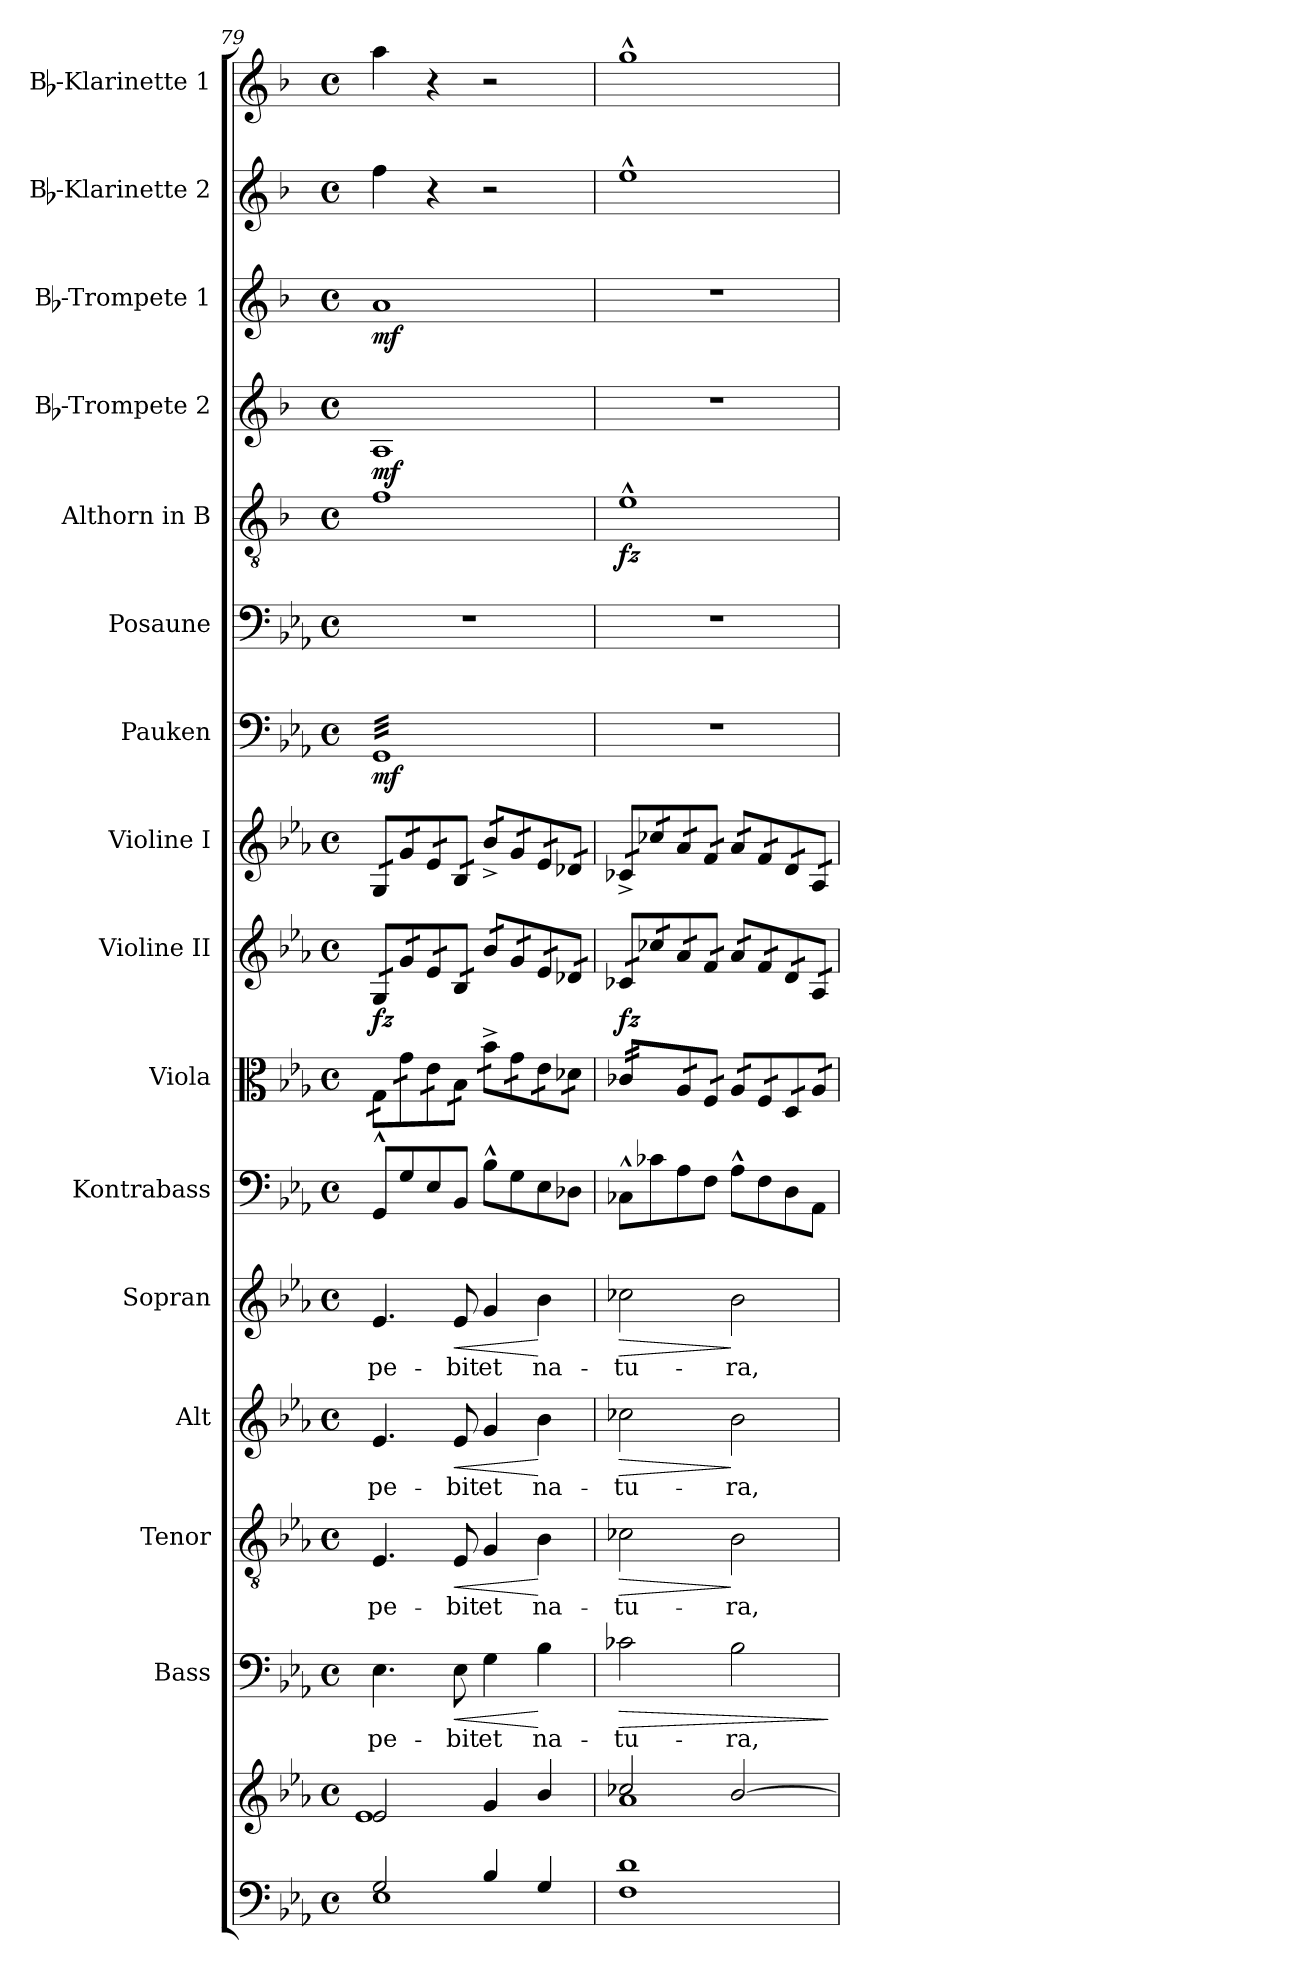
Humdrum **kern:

**kern	**kern	**kern	**text	**dynam	**kern	**text	**dynam	**kern	**text	**dynam	**kern	**text	**dynam	**kern	**kern	**kern	**dynam	**kern	**kern	**dynam	**kern	**kern	**dynam	**kern	**dynam	**kern	**dynam	**kern	**kern
*part16	*part16	*part15	*part15	*part15	*part14	*part14	*part14	*part13	*part13	*part13	*part12	*part12	*part12	*part11	*part10	*part9	*part9	*part8	*part7	*part7	*part6	*part5	*part5	*part4	*part4	*part3	*part3	*part2	*part1
*staff17	*staff16	*staff15	*staff15	*staff15	*staff14	*staff14	*staff14	*staff13	*staff13	*staff13	*staff12	*staff12	*staff12	*staff11	*staff10	*staff9	*staff9	*staff8	*staff7	*staff7	*staff6	*staff5	*staff5	*staff4	*staff4	*staff3	*staff3	*staff2	*staff1
*	*	*I"Bass	*	*	*I"Tenor	*	*	*I"Alt	*	*	*I"Sopran	*	*	*I"Kontrabass	*I"Viola	*I"Violine II	*	*I"Violine I	*I"Pauken	*	*I"Posaune	*I"Althorn in B	*	*I"Bb-Trompete 2	*	*I"Bb-Trompete 1	*	*I"Bb-Klarinette 2	*I"Bb-Klarinette 1
*	*	*I'B.	*	*	*I'T.	*	*	*I'A.	*	*	*I'S.	*	*	*I'Kb.	*I'Vla.	*I'Vl. II	*	*I'Vl. I	*I'Pk.	*	*I'Pos.	*	*	*I'Bb Trp. 2	*	*I'Bb Trp. 1	*	*I'Bb Kl. 2	*I'Bb Kl. 1
*clefF4	*clefG2	*clefF4	*	*	*clefGv2	*	*	*clefG2	*	*	*clefG2	*	*	*clefF4	*clefC3	*clefG2	*	*clefG2	*clefF4	*	*clefF4	*clefGv2	*	*clefG2	*	*clefG2	*	*clefG2	*clefG2
*	*	*	*	*	*	*	*	*	*	*	*	*	*	*ITrd7c12	*	*	*	*	*	*	*	*ITrd1c2	*	*ITrd1c2	*	*ITrd1c2	*	*ITrd1c2	*ITrd1c2
*k[b-e-a-]	*k[b-e-a-]	*k[b-e-a-]	*	*	*k[b-e-a-]	*	*	*k[b-e-a-]	*	*	*k[b-e-a-]	*	*	*k[b-e-a-]	*k[b-e-a-]	*k[b-e-a-]	*	*k[b-e-a-]	*k[b-e-a-]	*	*k[b-e-a-]	*k[b-e-a-]	*	*k[b-e-a-]	*	*k[b-e-a-]	*	*k[b-e-a-]	*k[b-e-a-]
*E-:	*E-:	*E-:	*	*	*E-:	*	*	*E-:	*	*	*E-:	*	*	*E-:	*E-:	*E-:	*	*E-:	*E-:	*	*E-:	*E-:	*	*E-:	*	*E-:	*	*E-:	*E-:
*M4/4	*M4/4	*M4/4	*	*	*M4/4	*	*	*M4/4	*	*	*M4/4	*	*	*M4/4	*M4/4	*M4/4	*	*M4/4	*M4/4	*	*M4/4	*M4/4	*	*M4/4	*	*M4/4	*	*M4/4	*M4/4
*met(c)	*met(c)	*met(c)	*	*	*met(c)	*	*	*met(c)	*	*	*met(c)	*	*	*met(c)	*met(c)	*met(c)	*	*met(c)	*met(c)	*	*met(c)	*met(c)	*	*met(c)	*	*met(c)	*	*met(c)	*met(c)
=79	=79	=79	=79	=79	=79	=79	=79	=79	=79	=79	=79	=79	=79	=79	=79	=79	=79	=79	=79	=79	=79	=79	=79	=79	=79	=79	=79	=79	=79
*^	*^	*	*	*	*	*	*	*	*	*	*	*	*	*	*	*	*	*	*	*	*	*	*	*	*	*	*	*	*
!	!	!	!	!	!LO:LY:b	!	!	!LO:LY:b	!	!	!LO:LY:b	!	!	!LO:LY:b	!	!	!	!	!LO:DY:b	!	!	!LO:DY:b	!	!	!	!	!LO:DY:b	!	!LO:DY:b	!	!
*	*	*	*	*	*	*	*	*	*	*	*	*	*	*	*	*	*tremolo	*	*	*	*	*	*	*	*	*	*	*	*	*	*
*	*	*	*	*	*	*	*	*	*	*	*	*	*	*	*	*	*	*tremolo	*	*	*	*	*	*	*	*	*	*	*	*	*
*	*	*	*	*	*	*	*	*	*	*	*	*	*	*	*	*	*	*	*	*tremolo	*	*	*	*	*	*	*	*	*	*	*
*	*	*	*	*	*	*	*	*	*	*	*	*	*	*	*	*	*	*	*	*	*tremolo	*	*	*	*	*	*	*	*	*	*
2G/	1E-	2e-/	1e-	4.E-\	-pe-	.	4.E-/	-pe-	.	4.e-/	-pe-	.	4.e-/	-pe-	.	8GGG^^>/L	16G\LL	16G/LL	fz	16G/LL	32GGLLL	mf	1r	1e-	.	1G	mf	1g	mf	4ee-\	4gg\
.	.	.	.	.	.	.	.	.	.	.	.	.	.	.	.	.	.	.	.	.	32GG	.	.	.	.	.	.	.	.	.	.
.	.	.	.	.	.	.	.	.	.	.	.	.	.	.	.	.	16G\	16G/	.	16G/	32GG	.	.	.	.	.	.	.	.	.	.
.	.	.	.	.	.	.	.	.	.	.	.	.	.	.	.	.	.	.	.	.	32GG	.	.	.	.	.	.	.	.	.	.
.	.	.	.	.	.	.	.	.	.	.	.	.	.	.	.	8GG/	16g\	16g/	.	16g/	32GG	.	.	.	.	.	.	.	.	.	.
.	.	.	.	.	.	.	.	.	.	.	.	.	.	.	.	.	.	.	.	.	32GG	.	.	.	.	.	.	.	.	.	.
.	.	.	.	.	.	.	.	.	.	.	.	.	.	.	.	.	16g\	16g/	.	16g/	32GG	.	.	.	.	.	.	.	.	.	.
.	.	.	.	.	.	.	.	.	.	.	.	.	.	.	.	.	.	.	.	.	32GG	.	.	.	.	.	.	.	.	.	.
.	.	.	.	.	.	.	.	.	.	.	.	.	.	.	.	8EE-/	16e-\	16e-/	.	16e-/	32GG	.	.	.	.	.	.	.	.	4r	4r
.	.	.	.	.	.	.	.	.	.	.	.	.	.	.	.	.	.	.	.	.	32GG	.	.	.	.	.	.	.	.	.	.
.	.	.	.	.	.	.	.	.	.	.	.	.	.	.	.	.	16e-\	16e-/	.	16e-/	32GG	.	.	.	.	.	.	.	.	.	.
.	.	.	.	.	.	.	.	.	.	.	.	.	.	.	.	.	.	.	.	.	32GG	.	.	.	.	.	.	.	.	.	.
!	!	!	!	!	!LO:LY:b	!LO:HP:b	!	!LO:LY:b	!LO:HP:b	!	!LO:LY:b	!LO:HP:b	!	!LO:LY:b	!LO:HP:b	!	!	!	!	!	!	!	!	!	!	!	!	!	!	!	!
.	.	.	.	8E-\	-bit	<	8E-/	-bit	<	8e-/	-bit	<	8e-/	-bit	<	8BBB-/J	16B-\	16B-/	.	16B-/	32GG	.	.	.	.	.	.	.	.	.	.
.	.	.	.	.	.	.	.	.	.	.	.	.	.	.	.	.	.	.	.	.	32GG	.	.	.	.	.	.	.	.	.	.
.	.	.	.	.	.	.	.	.	.	.	.	.	.	.	.	.	16B-\JJ	16B-/JJ	.	16B-/JJ	32GG	.	.	.	.	.	.	.	.	.	.
.	.	.	.	.	.	.	.	.	.	.	.	.	.	.	.	.	.	.	.	.	32GG	.	.	.	.	.	.	.	.	.	.
!	!	!	!	!	!LO:LY:b	!	!	!LO:LY:b	!	!	!LO:LY:b	!	!	!LO:LY:b	!	!	!	!	!	!	!	!	!	!	!	!	!	!	!	!	!
4B-/	.	4g/	.	4G\	et	.	4G/	et	.	4g/	et	.	4g/	et	.	8BB-^^>\L	16b-^>\LL	16b-/LL	.	16b-^</LL	32GG	.	.	.	.	.	.	.	.	2r	2r
.	.	.	.	.	.	.	.	.	.	.	.	.	.	.	.	.	.	.	.	.	32GG	.	.	.	.	.	.	.	.	.	.
.	.	.	.	.	.	.	.	.	.	.	.	.	.	.	.	.	16b-^>\	16b-/	.	16b-^</	32GG	.	.	.	.	.	.	.	.	.	.
.	.	.	.	.	.	.	.	.	.	.	.	.	.	.	.	.	.	.	.	.	32GG	.	.	.	.	.	.	.	.	.	.
.	.	.	.	.	.	.	.	.	.	.	.	.	.	.	.	8GG\	16g\	16g/	.	16g/	32GG	.	.	.	.	.	.	.	.	.	.
.	.	.	.	.	.	.	.	.	.	.	.	.	.	.	.	.	.	.	.	.	32GG	.	.	.	.	.	.	.	.	.	.
.	.	.	.	.	.	.	.	.	.	.	.	.	.	.	.	.	16g\	16g/	.	16g/	32GG	.	.	.	.	.	.	.	.	.	.
.	.	.	.	.	.	.	.	.	.	.	.	.	.	.	.	.	.	.	.	.	32GG	.	.	.	.	.	.	.	.	.	.
!	!	!	!	!	!LO:LY:b	!	!	!LO:LY:b	!	!	!LO:LY:b	!	!	!LO:LY:b	!	!	!	!	!	!	!	!	!	!	!	!	!	!	!	!	!
4G/	.	4b-/	.	4B-\	na-	[	4B-\	na-	[	4b-\	na-	[	4b-\	na-	[	8EE-\	16e-\	16e-/	.	16e-/	32GG	.	.	.	.	.	.	.	.	.	.
.	.	.	.	.	.	.	.	.	.	.	.	.	.	.	.	.	.	.	.	.	32GG	.	.	.	.	.	.	.	.	.	.
.	.	.	.	.	.	.	.	.	.	.	.	.	.	.	.	.	16e-\	16e-/	.	16e-/	32GG	.	.	.	.	.	.	.	.	.	.
.	.	.	.	.	.	.	.	.	.	.	.	.	.	.	.	.	.	.	.	.	32GG	.	.	.	.	.	.	.	.	.	.
.	.	.	.	.	.	.	.	.	.	.	.	.	.	.	.	8DD-X\J	16d-X\	16d-X/	.	16d-X/	32GG	.	.	.	.	.	.	.	.	.	.
.	.	.	.	.	.	.	.	.	.	.	.	.	.	.	.	.	.	.	.	.	32GG	.	.	.	.	.	.	.	.	.	.
.	.	.	.	.	.	.	.	.	.	.	.	.	.	.	.	.	16d-X\JJ	16d-X/JJ	.	16d-X/JJ	32GG	.	.	.	.	.	.	.	.	.	.
.	.	.	.	.	.	.	.	.	.	.	.	.	.	.	.	.	.	.	.	.	32GGJJJ	.	.	.	.	.	.	.	.	.	.
*	*	*	*	*	*	*	*	*	*	*	*	*	*	*	*	*	*	*	*	*	*Xtremolo	*	*	*	*	*	*	*	*	*	*
=80	=80	=80	=80	=80	=80	=80	=80	=80	=80	=80	=80	=80	=80	=80	=80	=80	=80	=80	=80	=80	=80	=80	=80	=80	=80	=80	=80	=80	=80	=80	=80
!	!	!	!	!	!LO:LY:b	!LO:HP:b	!	!LO:LY:b	!LO:HP:b	!	!LO:LY:b	!LO:HP:b	!	!LO:LY:b	!LO:HP:b	!	!	!	!LO:DY:b	!	!	!	!	!	!LO:DY:b	!	!	!	!	!	!
1d	1F	2cc-X/	1a-	2c-X\	-tu-	>	2c-X\	-tu-	>	2cc-X\	-tu-	>	2cc-X\	-tu-	>	8CC-X^^>\L	16c-X/LL	16c-X/LL	fz	16c-X^</LL	1r	.	1r	1d^^>	fz	1r	.	1r	.	1dd^^>	1ff^^>
.	.	.	.	.	.	.	.	.	.	.	.	.	.	.	.	.	16c-X/	16c-X/	.	16c-X^</	.	.	.	.	.	.	.	.	.	.	.
.	.	.	.	.	.	.	.	.	.	.	.	.	.	.	.	8C-X\	16c-/	16cc-X/	.	16cc-X/	.	.	.	.	.	.	.	.	.	.	.
.	.	.	.	.	.	.	.	.	.	.	.	.	.	.	.	.	16c-/	16cc-X/	.	16cc-X/	.	.	.	.	.	.	.	.	.	.	.
.	.	.	.	.	.	.	.	.	.	.	.	.	.	.	.	8AA-\	16A-/	16a-/	.	16a-/	.	.	.	.	.	.	.	.	.	.	.
.	.	.	.	.	.	.	.	.	.	.	.	.	.	.	.	.	16A-/	16a-/	.	16a-/	.	.	.	.	.	.	.	.	.	.	.
.	.	.	.	.	.	.	.	.	.	.	.	.	.	.	.	8FF\J	16F/	16f/	.	16f/	.	.	.	.	.	.	.	.	.	.	.
.	.	.	.	.	.	.	.	.	.	.	.	.	.	.	.	.	16F/JJ	16f/JJ	.	16f/JJ	.	.	.	.	.	.	.	.	.	.	.
!	!	!	!	!	!LO:LY:b	!	!	!LO:LY:b	!	!	!LO:LY:b	!	!	!LO:LY:b	!	!	!	!	!	!	!	!	!	!	!	!	!	!	!	!	!
.	.	[>2b-/	.	2B-\	-ra,	.	2B-\	-ra,	]	2b-\	-ra,	]	2b-\	-ra,	]	8AA-^^>\L	16A-/LL	16a-/LL	.	16a-/LL	.	.	.	.	.	.	.	.	.	.	.
.	.	.	.	.	.	.	.	.	.	.	.	.	.	.	.	.	16A-/	16a-/	.	16a-/	.	.	.	.	.	.	.	.	.	.	.
.	.	.	.	.	.	.	.	.	.	.	.	.	.	.	.	8FF\	16F/	16f/	.	16f/	.	.	.	.	.	.	.	.	.	.	.
.	.	.	.	.	.	.	.	.	.	.	.	.	.	.	.	.	16F/	16f/	.	16f/	.	.	.	.	.	.	.	.	.	.	.
.	.	.	.	.	.	.	.	.	.	.	.	.	.	.	.	8DD\	16D/	16d/	.	16d/	.	.	.	.	.	.	.	.	.	.	.
.	.	.	.	.	.	.	.	.	.	.	.	.	.	.	.	.	16D/	16d/	.	16d/	.	.	.	.	.	.	.	.	.	.	.
.	.	.	.	.	.	.	.	.	.	.	.	.	.	.	.	8AAA-\J	16A-/	16A-/	.	16A-/	.	.	.	.	.	.	.	.	.	.	.
.	.	.	.	.	.	.	.	.	.	.	.	.	.	.	.	.	16A-/JJ	16A-/JJ	.	16A-/JJ	.	.	.	.	.	.	.	.	.	.	.
*	*	*	*	*	*	*	*	*	*	*	*	*	*	*	*	*	*	*	*	*Xtremolo	*	*	*	*	*	*	*	*	*	*	*
*	*	*	*	*	*	*	*	*	*	*	*	*	*	*	*	*	*	*Xtremolo	*	*	*	*	*	*	*	*	*	*	*	*	*
*	*	*	*	*	*	*	*	*	*	*	*	*	*	*	*	*	*Xtremolo	*	*	*	*	*	*	*	*	*	*	*	*	*	*
*v	*v	*	*	*	*	*	*	*	*	*	*	*	*	*	*	*	*	*	*	*	*	*	*	*	*	*	*	*	*	*	*
*	*v	*v	*	*	*	*	*	*	*	*	*	*	*	*	*	*	*	*	*	*	*	*	*	*	*	*	*	*	*	*
.	.	.	.	]	.	.	.	.	.	.	.	.	.	.	.	.	.	.	.	.	.	.	.	.	.	.	.	.	.
=	=	=	=	=	=	=	=	=	=	=	=	=	=	=	=	=	=	=	=	=	=	=	=	=	=	=	=	=	=
*-	*-	*-	*-	*-	*-	*-	*-	*-	*-	*-	*-	*-	*-	*-	*-	*-	*-	*-	*-	*-	*-	*-	*-	*-	*-	*-	*-	*-	*-
